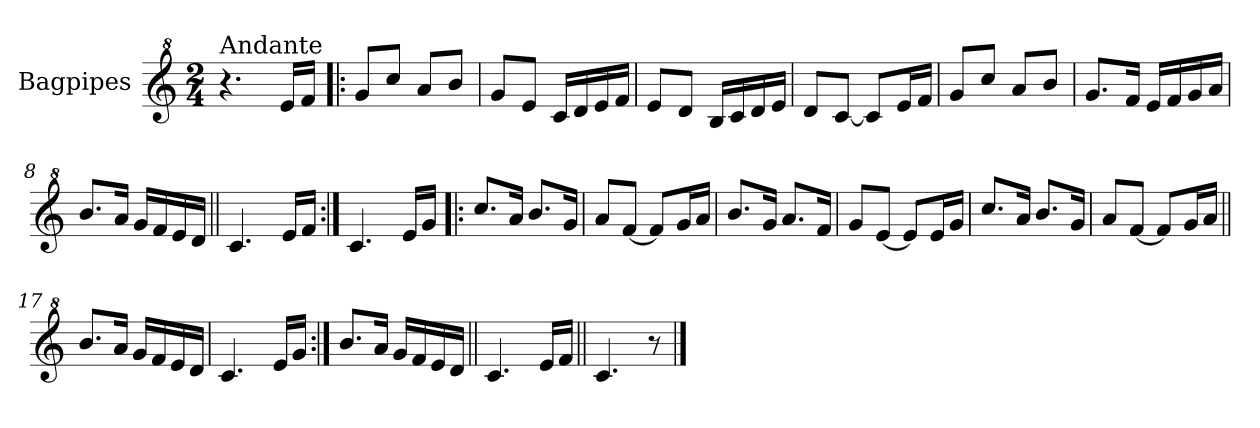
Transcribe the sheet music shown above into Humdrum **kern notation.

**kern
*part1
*staff1
*I"Bagpipes
*I'Bag
*clefG^2
*k[]
*C:
*M2/4
=1
!LO:TX:a:t=Andante
4.r
16ee/LL
16ff/JJ
=2!|:
8gg/L
8ccc/J
8aa/L
8bb/J
=3
8gg/L
8ee/J
16cc/LL
16dd/
16ee/
16ff/JJ
=4
8ee/L
8dd/J
16b/LL
16cc/
16dd/
16ee/JJ
=5
8dd/L
[8cc/J
8cc/L]
16ee/L
16ff/JJ
=6
8gg/L
8ccc/J
8aa/L
8bb/J
=7
8.gg/L
16ff/Jk
16ee/LL
16ff/
16gg/
16aa/JJ
!!LO:LB:g=z
=8
8.bb/L
16aa/Jk
16gg/LL
16ff/
16ee/
16dd/JJ
=9||
4.cc/
16ee/LL
16ff/JJ
=10:|!
4.cc/
16ee/LL
16gg/JJ
=11!|:
8.ccc/L
16aa/Jk
8.bb/L
16gg/Jk
=12
8aa/L
[8ff/J
8ff/L]
16gg/L
16aa/JJ
=13
8.bb/L
16gg/Jk
8.aa/L
16ff/Jk
=14
8gg/L
[8ee/J
8ee/L]
16ee/L
16gg/JJ
=15
8.ccc/L
16aa/Jk
8.bb/L
16gg/Jk
!!LO:LB:g=z
=16
8aa/L
[8ff/J
8ff/L]
16gg/L
16aa/JJ
=17||
8.bb/L
16aa/Jk
16gg/LL
16ff/
16ee/
16dd/JJ
=18
4.cc/
16ee/LL
16gg/JJ
=19:|!
8.bb/L
16aa/Jk
16gg/LL
16ff/
16ee/
16dd/JJ
=20||
4.cc/
16ee/LL
16ff/JJ
=21||
4.cc/
8r
==
*-
